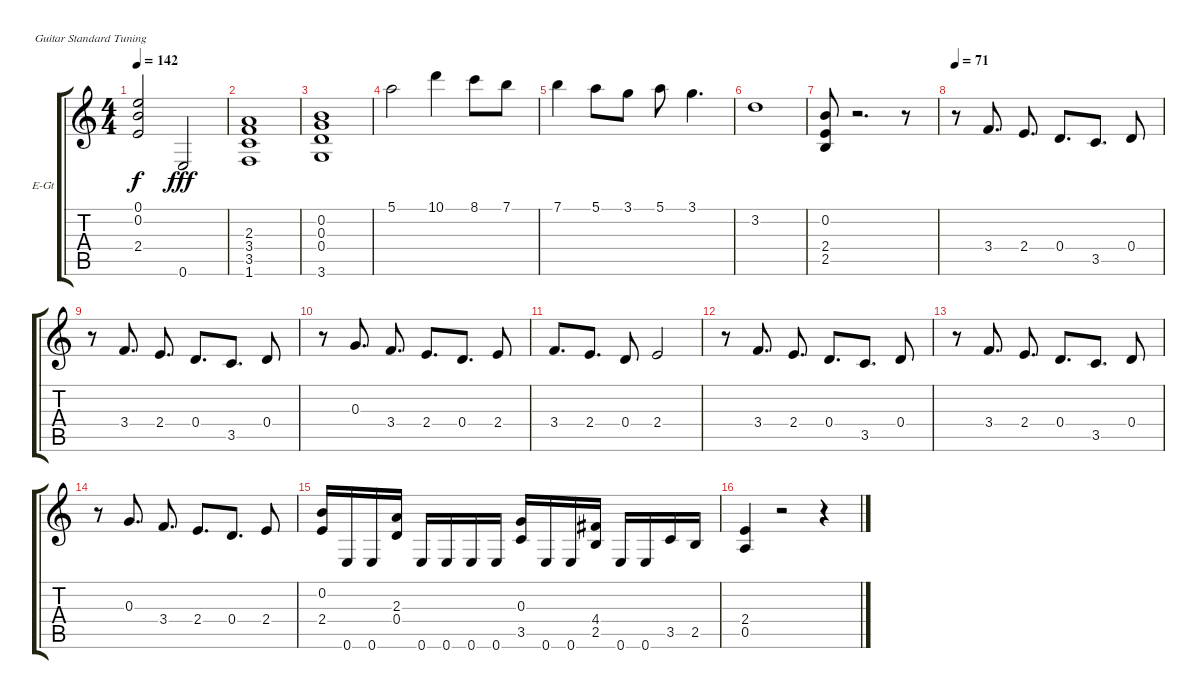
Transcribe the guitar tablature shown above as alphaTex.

\bracketExtendMode groupsimilarinstruments
\firstSystemTrackNameOrientation horizontal
\otherSystemsTrackNameOrientation horizontal
\track ("Сергей Маврин" "E-Gt") {instrument distortionguitar}
\staff {score tabs}
\tuning (E4 B3 G3 D3 A2 E2)
\ts (4 4)
\tempo 142
\clef g2
\ks c
(0.1{t} 0.2{t} 2.4{t}).2{dy f} 0.6.2{dy fff} |
(2.3 3.4 3.5 1.6).1 |
(0.2 0.3 0.4 3.6).1 |
5.1.2 10.1.4 8.1.8 7.1.8 |
7.1.4 5.1.8 3.1.8 5.1.8 3.1.4{d} |
3.2.1 |
(0.2 2.4 2.5).8 r.2{d} r.8 |
\tempo 71
r.8 3.4.8{d} 2.4.8{d} 0.4.8{d} 3.5.8{d} 0.4.8 |
r.8 3.4.8{d} 2.4.8{d} 0.4.8{d} 3.5.8{d} 0.4.8 |
r.8 0.3.8{d} 3.4.8{d} 2.4.8{d} 0.4.8{d} 2.4.8 |
3.4.8{d} 2.4.8{d} 0.4.8 2.4.2 |
r.8 3.4.8{d} 2.4.8{d} 0.4.8{d} 3.5.8{d} 0.4.8 |
r.8 3.4.8{d} 2.4.8{d} 0.4.8{d} 3.5.8{d} 0.4.8 |
r.8 0.3.8{d} 3.4.8{d} 2.4.8{d} 0.4.8{d} 2.4.8 |
(0.2 2.4).16 0.6.16 0.6.16 (2.3 0.4).16 0.6.16 0.6.16 0.6.16 0.6.16 (0.3 3.5).16 0.6.16 0.6.16 (4.4 2.5).16 0.6.16 0.6.16 3.5.16 2.5.16 |
(2.4 0.5).4 r.2 r.4
